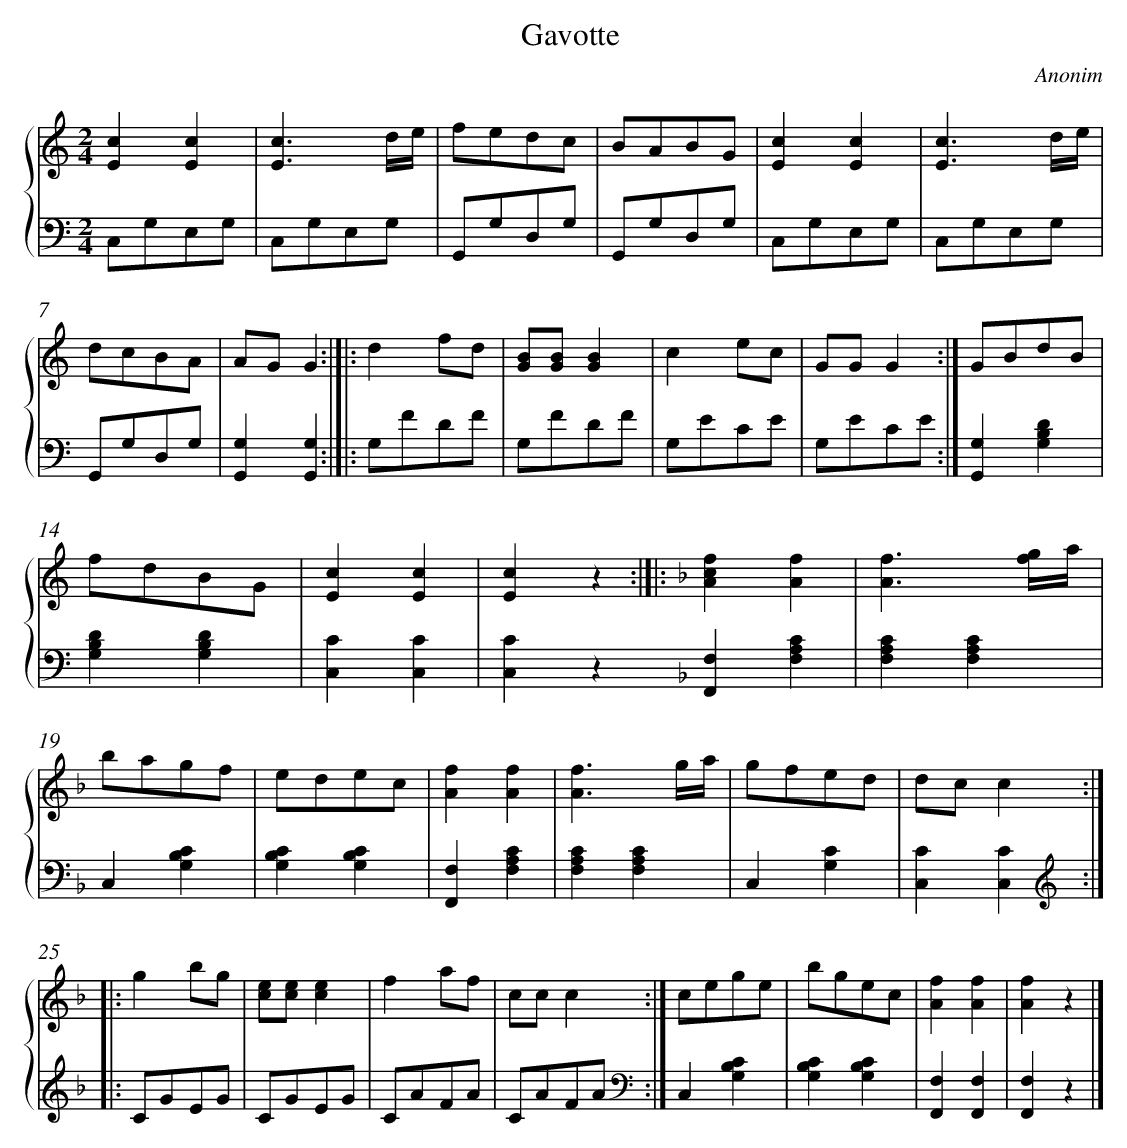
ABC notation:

X:1
T: Gavotte
C: Anonim
L: 1/8
M: 2/4
%%staves {1 2}
V: 1 clef=treble
V: 2 clef=bass
K: C
[V:1] [E2c2][E2c2] |
[V:2] C,G,E,G, |
[V:1] [E3c3]d/e/ |
[V:2] C,G,E,G, |
[V:1] fedc |
[V:2] G,,G,D,G, |
[V:1] BABG |
[V:2] G,,G,D,G, |
[V:1] [E2c2][E2c2] |
[V:2] C,G,E,G, |
[V:1] [E3c3]d/e/ |
[V:2] C,G,E,G, |
[V:1] dcBA |
[V:2] G,,G,D,G, |
[V:1] AGG2 :|]|:
[V:2] [G,,2G,2][G,,2G,2] :|]|:
[V:1] d2fd |
[V:2] G,FDF |
[V:1] [GB][GB][G2B2] |
[V:2] G,FDF |
[V:1] c2ec |
[V:2] G,ECE |
[V:1] GGG2 :|]
[V:2] G,ECE :|]
[V:1] GBdB |
[V:2] [G,,2G,2][G,2B,2D2] |
[V:1] fdBG |
[V:2] [G,2B,2D2][G,2B,2D2] |
[V:1] [E2c2][E2c2] |
[V:2] [C,2C2][C,2C2] |
[V:1] [E2c2]z2 :|]|:
[V:2] [C,2C2]z2 [|]
[V:1]  [K:F] [A2c2f2][A2f2] |
[V:2]  [K:F] [F,,2F,2][F,2A,2C2] |
[V:1] [A3f3][f/g/]a/ |
[V:2] [F,2A,2C2][F,2A,2C2] |
[V:1] bagf |
[V:2] C,2[G,2B,2C2] |
[V:1] edec |
[V:2] [G,2B,2C2][G,2B,2C2] |
[V:1] [A2f2][A2f2] |
[V:2] [F,,2F,2][F,2A,2C2] |
[V:1] [A3f3]g/a/ |
[V:2] [F,2A,2C2][F,2A,2C2] |
[V:1] gfed |
[V:2] C,2[G,2C2] |
[V:1] dcc2 :|]|:
[V:2] [C,2C2][C,2C2] :|]|:
[V:1] g2bg |
[V:2] [K:clef=treble]CGEG |
[V:1] [ce][ce][c2e2] |
[V:2] CGEG |
[V:1] f2af |
[V:2] CAFA |
[V:1] ccc2 :|]
[V:2] CAFA[K:clef=bass] :|]
[V:1] cege |
[V:2] C,2[G,2B,2C2] |
[V:1] bgec |
[V:2] [G,2B,2C2][G,2B,2C2] |
[V:1] [A2f2][A2f2] |
[V:2] [F,,2F,2][F,,2F,2] |
[V:1] [A2f2]z2 |]
[V:2] [F,,2F,2]z2 |]
